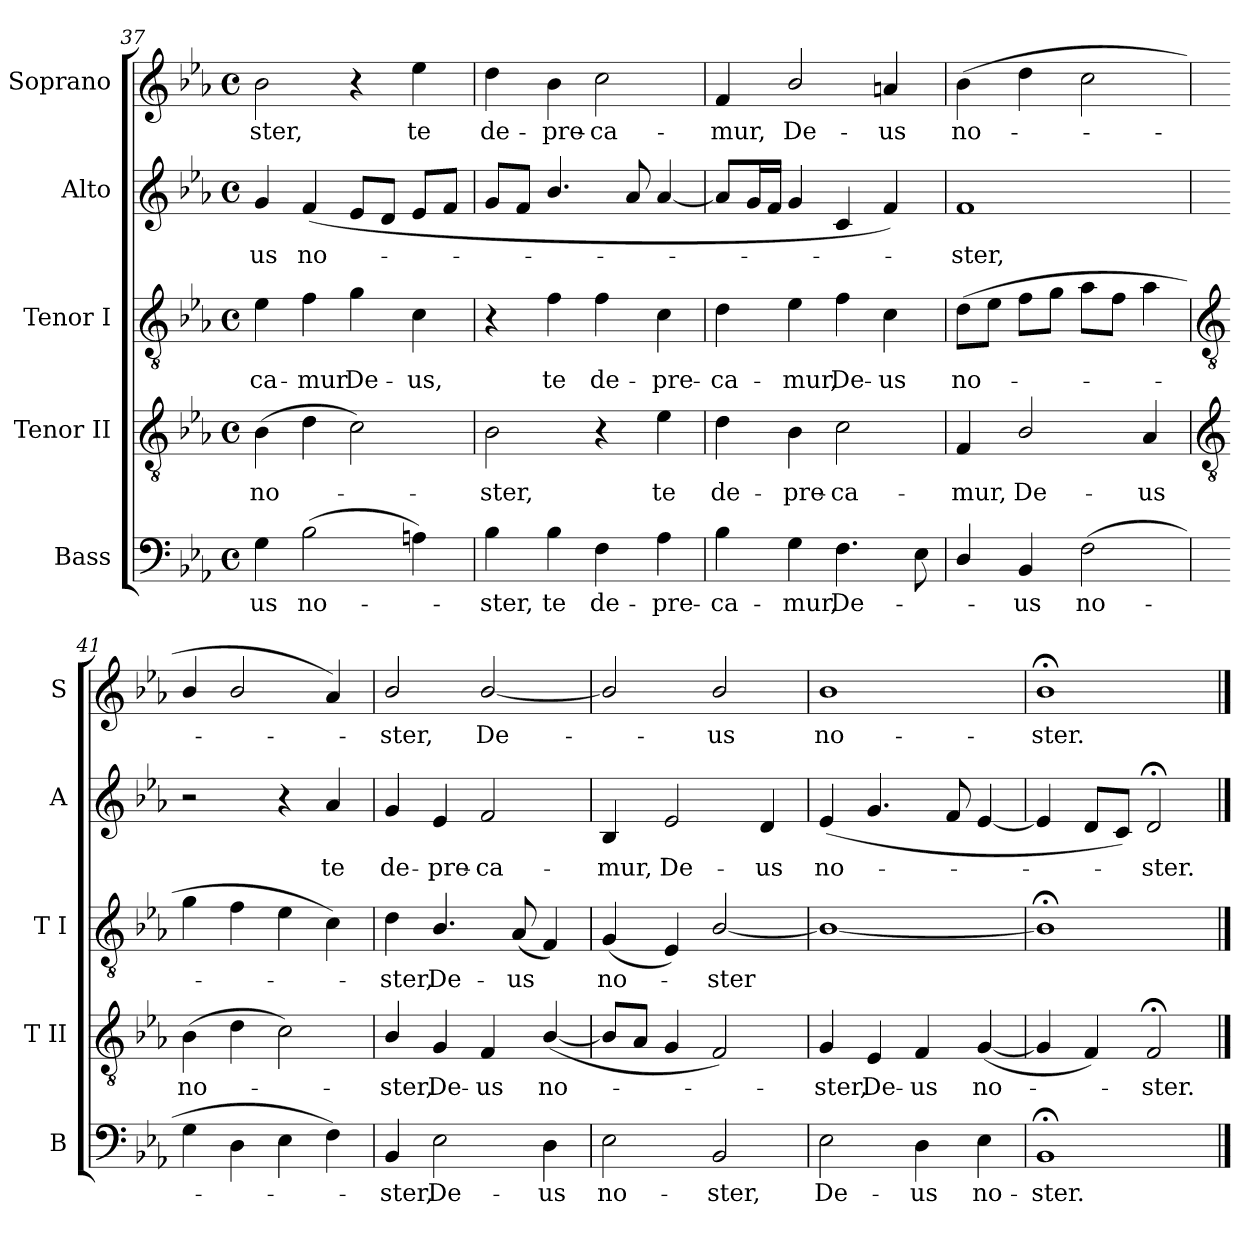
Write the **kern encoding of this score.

**kern	**text	**kern	**text	**kern	**text	**kern	**text	**kern	**text
*part5	*part5	*part4	*part4	*part3	*part3	*part2	*part2	*part1	*part1
*staff5	*staff5	*staff4	*staff4	*staff3	*staff3	*staff2	*staff2	*staff1	*staff1
*I"Bass	*	*I"Tenor II	*	*I"Tenor I	*	*I"Alto	*	*I"Soprano	*
*I'B	*	*I'T II	*	*I'T I	*	*I'A	*	*I'S	*
*clefF4	*	*clefGv2	*	*clefGv2	*	*clefG2	*	*clefG2	*
*k[b-e-a-]	*	*k[b-e-a-]	*	*k[b-e-a-]	*	*k[b-e-a-]	*	*k[b-e-a-]	*
*E-:	*	*E-:	*	*E-:	*	*E-:	*	*E-:	*
*M4/4	*	*M4/4	*	*M4/4	*	*M4/4	*	*M4/4	*
*met(c)	*	*met(c)	*	*met(c)	*	*met(c)	*	*met(c)	*
=37	=37	=37	=37	=37	=37	=37	=37	=37	=37
!	!LO:LY:b	!	!LO:LY:b	!	!LO:LY:b	!	!LO:LY:b	!	!LO:LY:b
4G	-us	(>4B-	no-	4e-	-ca-	4g	-us	2b-	ster,
!	!LO:LY:b	!	!	!	!LO:LY:b	!	!LO:LY:b	!	!
(>2B-	no-	4d	.	4f	-mur	(<4f	no-	.	.
!	!	!	!	!	!LO:LY:b	!	!	!	!
.	.	2c)	.	4g	De-	8e-L	.	4r	.
.	.	.	.	.	.	8dJ	.	.	.
!	!	!	!	!	!LO:LY:b	!	!	!	!LO:LY:b
4An)	.	.	.	4c	-us,	8e-L	.	4ee-	te
.	.	.	.	.	.	8fJ	.	.	.
=38	=38	=38	=38	=38	=38	=38	=38	=38	=38
!	!LO:LY:b	!	!LO:LY:b	!	!	!	!	!	!LO:LY:b
4B-	ster,	2B-	ster,	4r	.	8gL	.	4dd	de-
.	.	.	.	.	.	8fJ	.	.	.
!	!LO:LY:b	!	!	!	!LO:LY:b	!	!	!	!LO:LY:b
4B-	te	.	.	4f	te	4.b-/	.	4b-	-pre-
!	!LO:LY:b	!	!	!	!LO:LY:b	!	!	!	!LO:LY:b
4F	de-	4r	.	4f	de-	.	.	2cc	-ca-
.	.	.	.	.	.	8a-	.	.	.
!	!LO:LY:b	!	!LO:LY:b	!	!LO:LY:b	!	!	!	!
4A-	-pre-	4e-	te	4c	-pre-	[4a-	.	.	.
=39	=39	=39	=39	=39	=39	=39	=39	=39	=39
!	!LO:LY:b	!	!LO:LY:b	!	!LO:LY:b	!	!	!	!LO:LY:b
4B-	-ca-	4d	de-	4d	-ca-	8a-L]	.	4f	-mur,
.	.	.	.	.	.	16gL	.	.	.
.	.	.	.	.	.	16fJJ	.	.	.
!	!LO:LY:b	!	!LO:LY:b	!	!LO:LY:b	!	!	!	!LO:LY:b
4G	-mur,	4B-	-pre-	4e-	-mur,	4g	.	2b-/	De-
!	!LO:LY:b	!	!LO:LY:b	!	!LO:LY:b	!	!	!	!
4.F	De-	2c	-ca-	4f	De-	4c	.	.	.
!	!	!	!	!	!LO:LY:b	!	!	!	!LO:LY:b
.	.	.	.	4c	-us	4f)	.	4an	-us
8E-	.	.	.	.	.	.	.	.	.
=40	=40	=40	=40	=40	=40	=40	=40	=40	=40
!	!	!	!LO:LY:b	!	!LO:LY:b	!	!LO:LY:b	!	!LO:LY:b
4D/	.	4F	-mur,	(>8dL	no-	1f	ster,	(<4b-	no-
.	.	.	.	8e-J	.	.	.	.	.
!	!LO:LY:b	!	!LO:LY:b	!	!	!	!	!	!
4BB-	us	2B-/	De-	8fL	.	.	.	4dd	.
.	.	.	.	8gJ	.	.	.	.	.
!	!LO:LY:b	!	!	!	!	!	!	!	!
(>2F	no-	.	.	8a-L	.	.	.	2cc	.
.	.	.	.	8fJ	.	.	.	.	.
!	!	!	!LO:LY:b	!	!	!	!	!	!
.	.	4A-	-us	4a-	.	.	.	.	.
!!LO:LB:g=z
=41	=41	=41	=41	=41	=41	=41	=41	=41	=41
*	*	*clefGv2	*	*clefGv2	*	*	*	*	*
!	!	!	!LO:LY:b	!	!	!	!	!	!
4G	.	(>4B-	no-	4g	.	2r	.	4b-/	.
4D	.	4d	.	4f	.	.	.	2b-/	.
4E-	.	2c)	.	4e-	.	4r	.	.	.
!	!	!	!	!	!	!	!LO:LY:b	!	!
4F)	.	.	.	4c)	.	4a-	te	4a-)	.
=42	=42	=42	=42	=42	=42	=42	=42	=42	=42
!	!LO:LY:b	!	!LO:LY:b	!	!LO:LY:b	!	!LO:LY:b	!	!LO:LY:b
4BB-	ster,	4B-/	ster,	4d	ster,	4g	de-	2b-/	ster,
!	!LO:LY:b	!	!LO:LY:b	!	!LO:LY:b	!	!LO:LY:b	!	!
2E-	De-	4G	De-	4.B-/	De-	4e-	-pre-	.	.
!	!	!	!LO:LY:b	!	!	!	!LO:LY:b	!	!LO:LY:b
.	.	4F	-us	.	.	2f	-ca-	[2b-/	De-
!	!	!	!	!	!LO:LY:b	!	!	!	!
.	.	.	.	(<8A-L	-us	.	.	.	.
!	!LO:LY:b	!	!LO:LY:b	!	!	!	!	!	!
4D	-us	(<[4B-/	no-	4F)	.	.	.	.	.
=43	=43	=43	=43	=43	=43	=43	=43	=43	=43
!	!LO:LY:b	!	!	!	!LO:LY:b	!	!LO:LY:b	!	!
2E-	no-	8B-L]	.	(<4G	no-	4B-	-mur,	2b-/]	.
.	.	8A-J	.	.	.	.	.	.	.
!	!	!	!	!	!	!	!LO:LY:b	!	!
.	.	4G	.	4E-)	.	2e-	De-	.	.
!	!LO:LY:b	!	!	!	!LO:LY:b	!	!	!	!LO:LY:b
2BB-	-ster,	2F)	.	[2B-/	ster	.	.	2b-/	us
!	!	!	!	!	!	!	!LO:LY:b	!	!
.	.	.	.	.	.	4d	-us	.	.
=44	=44	=44	=44	=44	=44	=44	=44	=44	=44
!	!LO:LY:b	!	!LO:LY:b	!	!	!	!LO:LY:b	!	!LO:LY:b
2E-	De-	4G	ster,	1B-/_	.	(<4e-	no-	1b-	no-
!	!	!	!LO:LY:b	!	!	!	!	!	!
.	.	4E-	De-	.	.	4.g	.	.	.
!	!LO:LY:b	!	!LO:LY:b	!	!	!	!	!	!
4D	-us	4F	-us	.	.	.	.	.	.
.	.	.	.	.	.	8f	.	.	.
!	!LO:LY:b	!	!LO:LY:b	!	!	!	!	!	!
4E-	no-	(<[4G	no-	.	.	[4e-	.	.	.
=45	=45	=45	=45	=45	=45	=45	=45	=45	=45
!	!LO:LY:b	!	!	!	!	!	!	!	!LO:LY:b
1BB-;<	-ster.	4G]	.	1B-;</]	.	4e-]	.	1b-;<	-ster.
.	.	4F)	.	.	.	8dL	.	.	.
.	.	.	.	.	.	8cJ)	.	.	.
!	!	!	!LO:LY:b	!	!	!	!LO:LY:b	!	!
.	.	2F;<	ster.	.	.	2d;<	ster.	.	.
==	==	==	==	==	==	==	==	==	==
*-	*-	*-	*-	*-	*-	*-	*-	*-	*-
